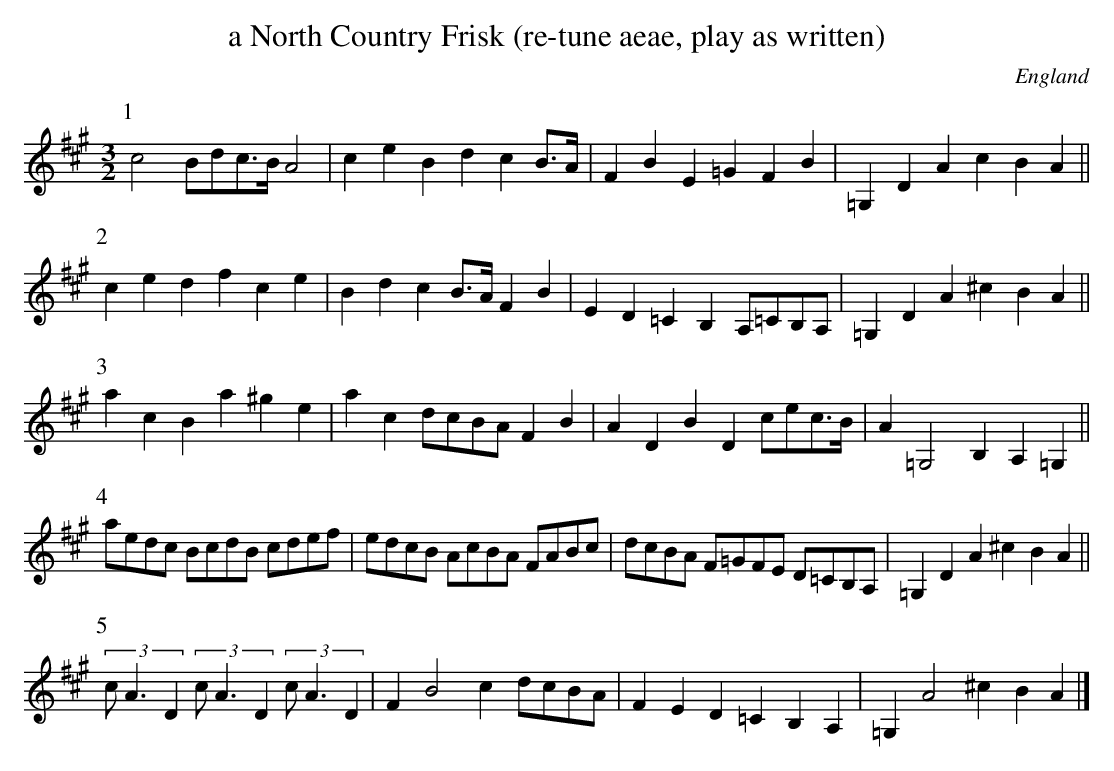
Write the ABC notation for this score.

X:1
T:a North Country Frisk (re-tune aeae, play as written)
L:1/8
M:3/2
O:England
K:A major
P:1
c4 Bdc>B A4 | c2 e2 B2 d2 c2 B>A |\
F2 B2 E2 =G2 F2 B2 | =G,2 D2 A2 c2 B2 A2 ||
P:2
c2 e2 d2 f2 c2 e2 | B2 d2 c2 B>A F2 B2 |\
E2 D2 =C2 B,2 A,=CB,A, | =G,2 D2 A2 ^c2 B2 A2 ||
P:3
a2 c2 B2 a2 ^g2 e2 | a2 c2 dcBA F2 B2 |\
A2 D2 B2 D2  cec>B | A2 =G,4 B,2 A,2 =G,2 ||
P:4
aedc BcdB cdef | edcB AcBA FABc |\
dcBA F=GFE D=CB,A, | =G,2 D2 A2 ^c2 B2 A2 ||
P:5
(3c A3D2 (3c A3D2 (3c A3D2 | F2 B4 c2 dcBA |\
F2 E2 D2 =C2 B,2 A,2 | =G,2 A4 ^c2 B2 A2 |]
